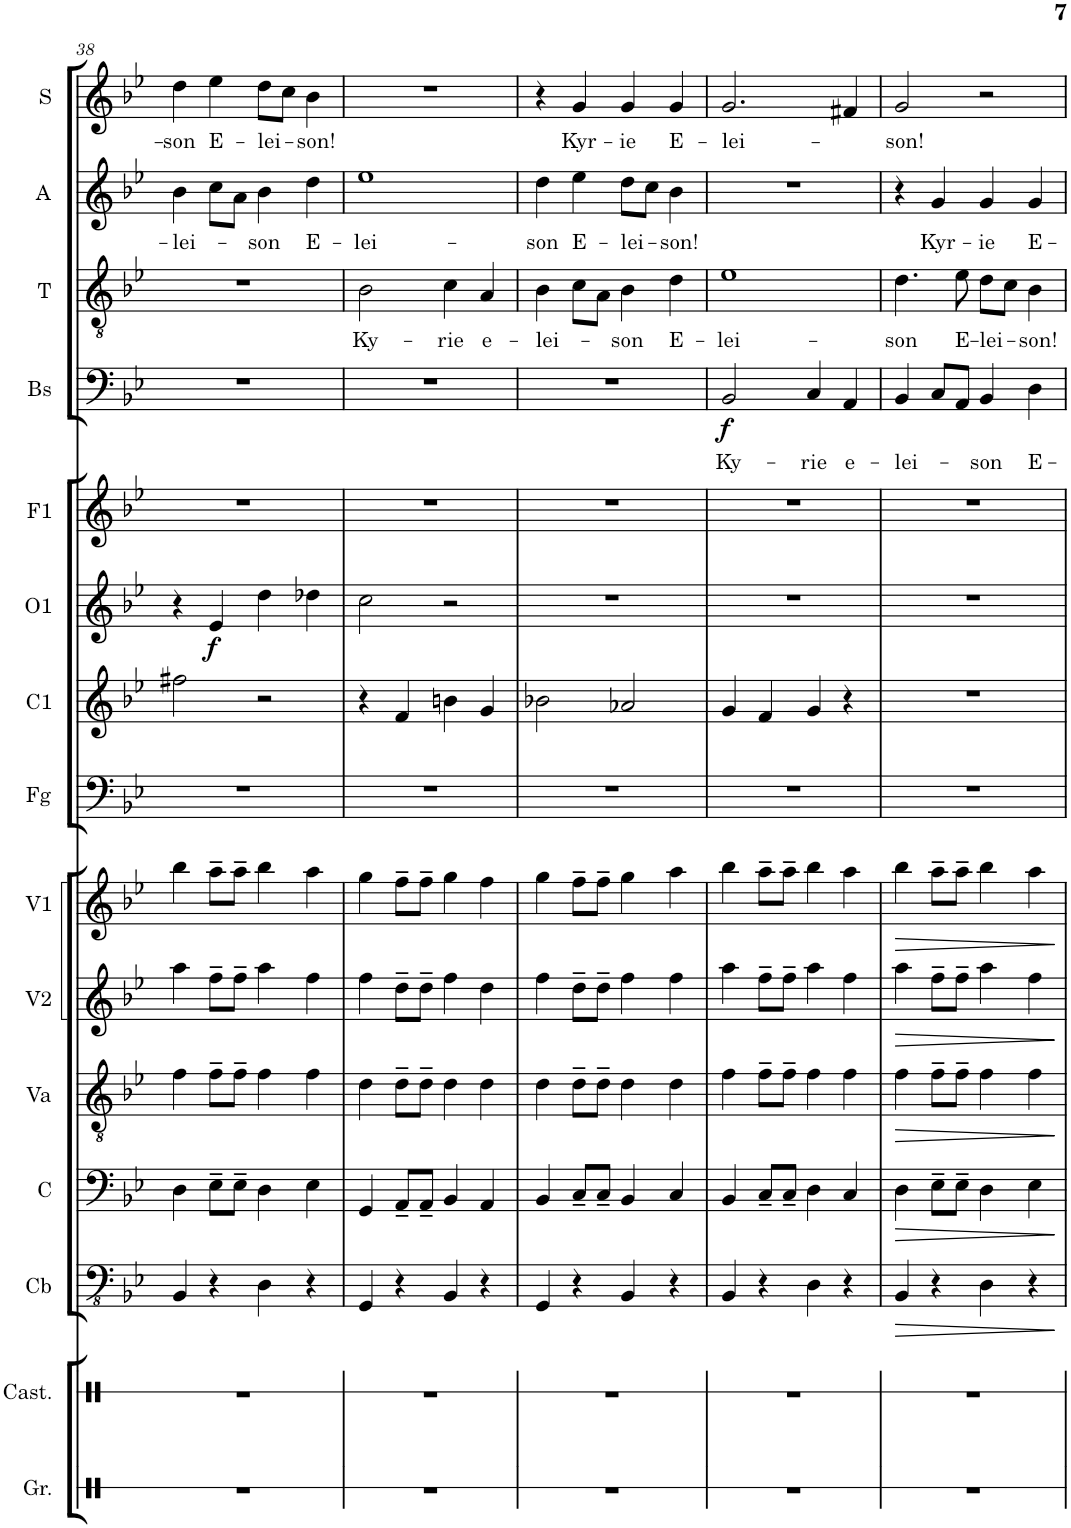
**kern	**kern	**kern	**dynam	**kern	**dynam	**kern	**dynam	**kern	**dynam	**kern	**dynam	**kern	**kern	**kern	**dynam	**kern	**kern	**text	**dynam	**kern	**text	**kern	**text	**kern	**text
*part15	*part14	*part13	*part13	*part12	*part12	*part11	*part11	*part10	*part10	*part9	*part9	*part8	*part7	*part6	*part6	*part5	*part4	*part4	*part4	*part3	*part3	*part2	*part2	*part1	*part1
*staff15	*staff14	*staff13	*staff13	*staff12	*staff12	*staff11	*staff11	*staff10	*staff10	*staff9	*staff9	*staff8	*staff7	*staff6	*staff6	*staff5	*staff4	*staff4	*staff4	*staff3	*staff3	*staff2	*staff2	*staff1	*staff1
*I"Grancassa	*I"Castagnette	*I"Cb	*	*I"C	*	*I"Va	*	*I"V2	*	*I"V1	*	*I"Fg	*I"C1	*I"O1	*	*I"F1	*I"Bs	*	*	*I"T	*	*I"A	*	*I"S	*
*I'Gr.	*I'Cast.	*I'Cb	*	*I'C	*	*I'Va	*	*I'V2	*	*I'V1	*	*I'Fg	*I'C1	*I'O1	*	*I'F1	*I'Bs	*	*	*I'T	*	*I'A	*	*I'S	*
!!LO:PB:g=z
*clefX	*clefX	*clefFv4	*	*clefF4	*	*clefGv2	*	*clefG2	*	*clefG2	*	*clefF4	*clefG2	*clefG2	*	*clefG2	*clefF4	*	*	*clefGv2	*	*clefG2	*	*clefG2	*
*	*	*	*	*	*	*	*	*	*	*	*	*	*Trd1c2	*	*	*	*	*	*	*	*	*	*	*	*
*k[]	*k[]	*k[b-e-]	*	*k[b-e-]	*	*k[b-e-]	*	*k[b-e-]	*	*k[b-e-]	*	*k[b-e-]	*k[b-e-]	*k[b-e-]	*	*k[b-e-]	*k[b-e-]	*	*	*k[b-e-]	*	*k[b-e-]	*	*k[b-e-]	*
*M4/4	*M4/4	*M4/4	*	*M4/4	*	*M4/4	*	*M4/4	*	*M4/4	*	*M4/4	*M4/4	*M4/4	*	*M4/4	*M4/4	*	*	*M4/4	*	*M4/4	*	*M4/4	*
=38	=38	=38	=38	=38	=38	=38	=38	=38	=38	=38	=38	=38	=38	=38	=38	=38	=38	=38	=38	=38	=38	=38	=38	=38	=38
!	!	!	!	!	!	!	!	!	!	!	!	!	!	!	!	!	!	!	!	!	!	!	!LO:LY:b	!	!LO:LY:b
1r	1r	4BBB-/	.	4D\	.	4f\	.	4aa\	.	4bb-\	.	1r	2ff#X\	4r	.	1r	1r	.	.	1r	.	4b-\	-lei-	4dd\	-son
!	!	!	!	!	!	!	!	!	!	!	!	!	!	!	!LO:DY:b	!	!	!	!	!	!	!	!	!	!LO:LY:b
.	.	4r	.	8E-~\L	.	8f~\L	.	8ff~\L	.	8aa~\L	.	.	.	4e-/	f	.	.	.	.	.	.	8cc\L	.	4ee-\	E-
.	.	.	.	8E-~\J	.	8f~\J	.	8ff~\J	.	8aa~\J	.	.	.	.	.	.	.	.	.	.	.	8a\J	.	.	.
!	!	!	!	!	!	!	!	!	!	!	!	!	!	!	!	!	!	!	!	!	!	!	!LO:LY:b	!	!LO:LY:b
.	.	4DD\	.	4D\	.	4f\	.	4aa\	.	4bb-\	.	.	2r	4dd\	.	.	.	.	.	.	.	4b-\	son	8dd\L	-lei-
.	.	.	.	.	.	.	.	.	.	.	.	.	.	.	.	.	.	.	.	.	.	.	.	8cc\J	.
!	!	!	!	!	!	!	!	!	!	!	!	!	!	!	!	!	!	!	!	!	!	!	!LO:LY:b	!	!LO:LY:b
.	.	4r	.	4E-\	.	4f\	.	4ff\	.	4aa\	.	.	.	4dd-X\	.	.	.	.	.	.	.	4dd\	-E-	4b-\	-son!
=39	=39	=39	=39	=39	=39	=39	=39	=39	=39	=39	=39	=39	=39	=39	=39	=39	=39	=39	=39	=39	=39	=39	=39	=39	=39
!	!	!	!	!	!	!	!	!	!	!	!	!	!	!	!	!	!	!	!	!	!LO:LY:b	!	!LO:LY:b	!	!
1r	1r	4GGG/	.	4GG/	.	4d\	.	4ff\	.	4gg\	.	1r	4r	2cc\	.	1r	1r	.	.	2B-\	Ky-	1ee-	-lei-	1r	.
.	.	4r	.	8AA~/L	.	8d~\L	.	8dd~\L	.	8ff~\L	.	.	4f/	.	.	.	.	.	.	.	.	.	.	.	.
.	.	.	.	8AA~/J	.	8d~\J	.	8dd~\J	.	8ff~\J	.	.	.	.	.	.	.	.	.	.	.	.	.	.	.
!	!	!	!	!	!	!	!	!	!	!	!	!	!	!	!	!	!	!	!	!	!LO:LY:b	!	!	!	!
.	.	4BBB-/	.	4BB-/	.	4d\	.	4ff\	.	4gg\	.	.	4bn\	2r	.	.	.	.	.	4c\	-rie	.	.	.	.
!	!	!	!	!	!	!	!	!	!	!	!	!	!	!	!	!	!	!	!	!	!LO:LY:b	!	!	!	!
.	.	4r	.	4AA/	.	4d\	.	4dd\	.	4ff\	.	.	4g/	.	.	.	.	.	.	4A/	e-	.	.	.	.
=40	=40	=40	=40	=40	=40	=40	=40	=40	=40	=40	=40	=40	=40	=40	=40	=40	=40	=40	=40	=40	=40	=40	=40	=40	=40
!	!	!	!	!	!	!	!	!	!	!	!	!	!	!	!	!	!	!	!	!	!LO:LY:b	!	!LO:LY:b	!	!
1r	1r	4GGG/	.	4BB-/	.	4d\	.	4ff\	.	4gg\	.	1r	2b-X\	1r	.	1r	1r	.	.	4B-\	-lei-	4dd\	-son	4r	.
!	!	!	!	!	!	!	!	!	!	!	!	!	!	!	!	!	!	!	!	!	!	!	!LO:LY:b	!	!LO:LY:b
.	.	4r	.	8C~/L	.	8d~\L	.	8dd~\L	.	8ff~\L	.	.	.	.	.	.	.	.	.	8c\L	.	4ee-\	E-	4g/	Kyr-
.	.	.	.	8C~/J	.	8d~\J	.	8dd~\J	.	8ff~\J	.	.	.	.	.	.	.	.	.	8A\J	.	.	.	.	.
!	!	!	!	!	!	!	!	!	!	!	!	!	!	!	!	!	!	!	!	!	!LO:LY:b	!	!LO:LY:b	!	!LO:LY:b
.	.	4BBB-/	.	4BB-/	.	4d\	.	4ff\	.	4gg\	.	.	2a-X/	.	.	.	.	.	.	4B-\	son	8dd\L	-lei-	4g/	-ie
.	.	.	.	.	.	.	.	.	.	.	.	.	.	.	.	.	.	.	.	.	.	8cc\J	.	.	.
!	!	!	!	!	!	!	!	!	!	!	!	!	!	!	!	!	!	!	!	!	!LO:LY:b	!	!LO:LY:b	!	!LO:LY:b
.	.	4r	.	4C/	.	4d\	.	4ff\	.	4aa\	.	.	.	.	.	.	.	.	.	4d\	-E-	4b-\	-son!	4g/	E-
=41	=41	=41	=41	=41	=41	=41	=41	=41	=41	=41	=41	=41	=41	=41	=41	=41	=41	=41	=41	=41	=41	=41	=41	=41	=41
!	!	!	!	!	!	!	!	!	!	!	!	!	!	!	!	!	!	!LO:LY:b	!LO:DY:b	!	!LO:LY:b	!	!	!	!LO:LY:b
1r	1r	4BBB-/	.	4BB-/	.	4f\	.	4aa\	.	4bb-\	.	1r	4g/	1r	.	1r	2BB-/	Ky-	f	1e-	-lei-	1r	.	2.g/	-lei-
.	.	4r	.	8C~/L	.	8f~\L	.	8ff~\L	.	8aa~\L	.	.	4f/	.	.	.	.	.	.	.	.	.	.	.	.
.	.	.	.	8C~/J	.	8f~\J	.	8ff~\J	.	8aa~\J	.	.	.	.	.	.	.	.	.	.	.	.	.	.	.
!	!	!	!	!	!	!	!	!	!	!	!	!	!	!	!	!	!	!LO:LY:b	!	!	!	!	!	!	!
.	.	4DD\	.	4D\	.	4f\	.	4aa\	.	4bb-\	.	.	4g/	.	.	.	4C/	-rie	.	.	.	.	.	.	.
!	!	!	!	!	!	!	!	!	!	!	!	!	!	!	!	!	!	!LO:LY:b	!	!	!	!	!	!	!
.	.	4r	.	4C/	.	4f\	.	4ff\	.	4aa\	.	.	4r	.	.	.	4AA/	e-	.	.	.	.	.	4f#X/	.
=42	=42	=42	=42	=42	=42	=42	=42	=42	=42	=42	=42	=42	=42	=42	=42	=42	=42	=42	=42	=42	=42	=42	=42	=42	=42
!	!	!	!LO:HP:b	!	!LO:HP:b	!	!LO:HP:b	!	!LO:HP:b	!	!LO:HP:b	!	!	!	!	!	!	!LO:LY:b	!	!	!LO:LY:b	!	!	!	!LO:LY:b
1r	1r	4BBB-/	>	4D\	>	4f\	>	4aa\	>	4bb-\	>	1r	1r	1r	.	1r	4BB-/	-lei-	.	4.d\	-son	4r	.	2g/	-son!
!	!	!	!	!	!	!	!	!	!	!	!	!	!	!	!	!	!	!	!	!	!	!	!LO:LY:b	!	!
.	.	4r	.	8E-~\L	.	8f~\L	.	8ff~\L	.	8aa~\L	.	.	.	.	.	.	8C/L	.	.	.	.	4g/	Kyr-	.	.
!	!	!	!	!	!	!	!	!	!	!	!	!	!	!	!	!	!	!	!	!	!LO:LY:b	!	!	!	!
.	.	.	.	8E-~\J	.	8f~\J	.	8ff~\J	.	8aa~\J	.	.	.	.	.	.	8AA/J	.	.	8e-\	E-	.	.	.	.
!	!	!	!	!	!	!	!	!	!	!	!	!	!	!	!	!	!	!LO:LY:b	!	!	!LO:LY:b	!	!LO:LY:b	!	!
.	.	4DD\	.	4D\	.	4f\	.	4aa\	.	4bb-\	.	.	.	.	.	.	4BB-/	son	.	8d\L	-lei-	4g/	-ie	2r	.
.	.	.	.	.	.	.	.	.	.	.	.	.	.	.	.	.	.	.	.	8c\J	.	.	.	.	.
!	!	!	!	!	!	!	!	!	!	!	!	!	!	!	!	!	!	!LO:LY:b	!	!	!LO:LY:b	!	!LO:LY:b	!	!
.	.	4r	.	4E-\	.	4f\	.	4ff\	.	4aa\	.	.	.	.	.	.	4D\	-E-	.	4B-\	-son!	4g/	E-	.	.
.	.	.	]	.	]	.	]	.	]	.	]	.	.	.	.	.	.	.	.	.	.	.	.	.	.
=	=	=	=	=	=	=	=	=	=	=	=	=	=	=	=	=	=	=	=	=	=	=	=	=	=
*-	*-	*-	*-	*-	*-	*-	*-	*-	*-	*-	*-	*-	*-	*-	*-	*-	*-	*-	*-	*-	*-	*-	*-	*-	*-
